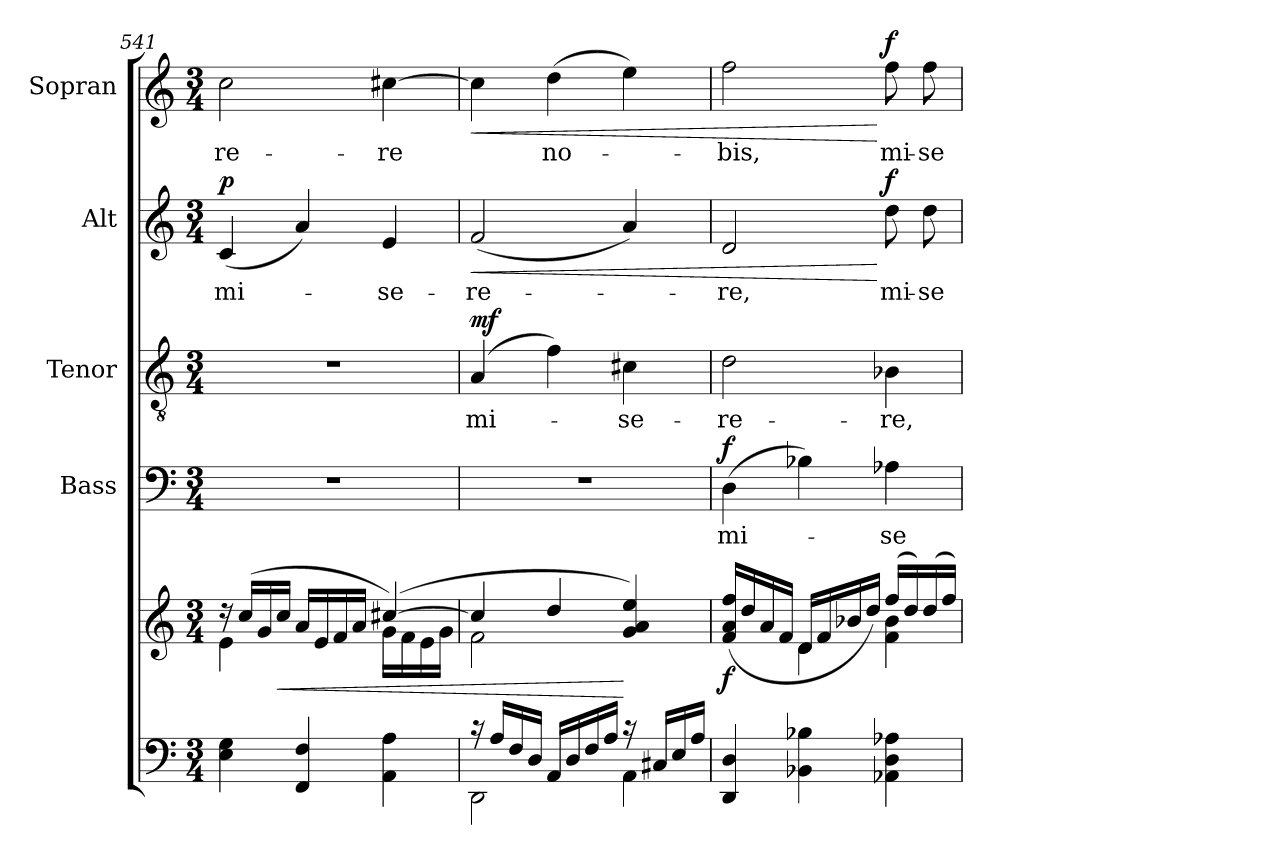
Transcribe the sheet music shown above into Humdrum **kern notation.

**kern	**kern	**dynam	**kern	**text	**dynam	**kern	**text	**dynam	**kern	**text	**dynam	**kern	**text	**dynam
*part5	*part5	*part5	*part4	*part4	*part4	*part3	*part3	*part3	*part2	*part2	*part2	*part1	*part1	*part1
*staff6	*staff5	*staff5/6	*staff4	*staff4	*staff4	*staff3	*staff3	*staff3	*staff2	*staff2	*staff2	*staff1	*staff1	*staff1
*	*	*	*I"Bass	*	*	*I"Tenor	*	*	*I"Alt	*	*	*I"Sopran	*	*
*	*	*	*I'B.	*	*	*I'T.	*	*	*I'A.	*	*	*I'S.	*	*
*clefF4	*clefG2	*	*clefF4	*	*	*clefGv2	*	*	*clefG2	*	*	*clefG2	*	*
*k[]	*k[]	*	*k[]	*	*	*k[]	*	*	*k[]	*	*	*k[]	*	*
*C:	*C:	*	*C:	*	*	*C:	*	*	*C:	*	*	*C:	*	*
*M3/4	*M3/4	*	*M3/4	*	*	*M3/4	*	*	*M3/4	*	*	*M3/4	*	*
=541	=541	=541	=541	=541	=541	=541	=541	=541	=541	=541	=541	=541	=541	=541
*	*^	*	*	*	*	*	*	*	*	*	*	*	*	*
!	!	!	!	!	!	!	!	!	!	!	!LO:LY:b	!LO:DY:a	!	!LO:LY:b	!
4E\ 4G\	16rdd	4e\	.	2.r	.	.	2.r	.	.	(<4c/	mi-	p	2cc\	-re-	.
.	(>16cc/LL	.	.	.	.	.	.	.	.	.	.	.	.	.	.
.	16g/	.	.	.	.	.	.	.	.	.	.	.	.	.	.
!	!	!	!LO:HP:b	!	!	!	!	!	!	!	!	!	!	!	!
.	16cc/JJ	.	<	.	.	.	.	.	.	.	.	.	.	.	.
4FF/ 4F/	16a/LL	4ryy	.	.	.	.	.	.	.	4a/)	.	.	.	.	.
.	16e/	.	.	.	.	.	.	.	.	.	.	.	.	.	.
.	16f/	.	.	.	.	.	.	.	.	.	.	.	.	.	.
.	16a/JJ	.	.	.	.	.	.	.	.	.	.	.	.	.	.
!	!	!	!	!	!	!	!	!	!	!	!LO:LY:b	!	!	!LO:LY:b	!
4AA\ 4A\	([>4cc#X/)	16g\LL	.	.	.	.	.	.	.	4e/	-se-	.	[4cc#X\	-re	.
.	.	16f\	.	.	.	.	.	.	.	.	.	.	.	.	.
.	.	16e\	.	.	.	.	.	.	.	.	.	.	.	.	.
.	.	16g\JJ	.	.	.	.	.	.	.	.	.	.	.	.	.
=542	=542	=542	=542	=542	=542	=542	=542	=542	=542	=542	=542	=542	=542	=542	=542
*^	*	*	*	*	*	*	*	*	*	*	*	*	*	*	*
!	!	!	!	!	!	!	!	!	!LO:LY:b	!LO:DY:a	!	!LO:LY:b	!LO:HP:b	!	!	!LO:HP:b
16rB	2DD\	4cc#/]	2f\	.	2.r	.	.	(4A/	mi-	mf	(<2f/	-re-	<	4cc#\]	.	<
16A/LL	.	.	.	.	.	.	.	.	.	.	.	.	.	.	.	.
16F/	.	.	.	.	.	.	.	.	.	.	.	.	.	.	.	.
16D/JJ	.	.	.	.	.	.	.	.	.	.	.	.	.	.	.	.
!	!	!	!	!	!	!	!	!	!	!	!	!	!	!	!LO:LY:b	!
16AA/LL	.	4dd/	.	.	.	.	.	4f\)	.	.	.	.	.	(>4dd\	no-	.
16D/	.	.	.	.	.	.	.	.	.	.	.	.	.	.	.	.
16F/	.	.	.	.	.	.	.	.	.	.	.	.	.	.	.	.
16A/JJ	.	.	.	.	.	.	.	.	.	.	.	.	.	.	.	.
!	!	!	!	!	!	!	!	!	!LO:LY:b	!	!	!	!	!	!	!
16rB	4AA\	4g/ 4a/ 4ee/)	4ryy	[	.	.	.	4c#X\	-se-	.	4a/)	.	.	4ee\)	.	.
16C#X/LL	.	.	.	.	.	.	.	.	.	.	.	.	.	.	.	.
16E/	.	.	.	.	.	.	.	.	.	.	.	.	.	.	.	.
16A/JJ	.	.	.	.	.	.	.	.	.	.	.	.	.	.	.	.
*v	*v	*	*	*	*	*	*	*	*	*	*	*	*	*	*	*
!!LO:LB:g=z
=543	=543	=543	=543	=543	=543	=543	=543	=543	=543	=543	=543	=543	=543	=543	=543
!	!	!	!LO:DY:b	!	!LO:LY:b	!LO:DY:a	!	!LO:LY:b	!	!	!LO:LY:b	!	!	!LO:LY:b	!
4DD/ 4D/	(>16f/ 16a/ 16ff/LL	4ryy	f	(>4D\	mi-	f	2d\	-re-	.	2d/	-re,	.	2ff\	-bis,	.
.	16dd/	.	.	.	.	.	.	.	.	.	.	.	.	.	.
.	16a/	.	.	.	.	.	.	.	.	.	.	.	.	.	.
.	16f/JJ	.	.	.	.	.	.	.	.	.	.	.	.	.	.
4BB-X\ 4B-X\	16d/LL	4d\	.	4B-X\)	.	.	.	.	.	.	.	.	.	.	.
.	16f/	.	.	.	.	.	.	.	.	.	.	.	.	.	.
.	16b-X/	.	.	.	.	.	.	.	.	.	.	.	.	.	.
.	16dd/JJ)	.	.	.	.	.	.	.	.	.	.	.	.	.	.
!	!	!	!	!	!LO:LY:b	!	!	!LO:LY:b	!	!	!LO:LY:b	!LO:DY:n=1:a	!	!LO:LY:b	!LO:DY:n=1:a
4AA-X\ 4D\ 4A-X\	(>16ff/LL	4f\ 4b-\	.	4A-X\	-se-	.	4B-X\	-re,	.	8dd\	mi-	[ f	8ff\	mi-	[ f
.	16dd/)	.	.	.	.	.	.	.	.	.	.	.	.	.	.
!	!	!	!	!	!	!	!	!	!	!	!LO:LY:b	!	!	!LO:LY:b	!
.	(>16dd/	.	.	.	.	.	.	.	.	8dd\	-se-	.	8ff\	-se-	.
.	16ff/JJ)	.	.	.	.	.	.	.	.	.	.	.	.	.	.
*	*v	*v	*	*	*	*	*	*	*	*	*	*	*	*	*
=	=	=	=	=	=	=	=	=	=	=	=	=	=	=
*-	*-	*-	*-	*-	*-	*-	*-	*-	*-	*-	*-	*-	*-	*-
